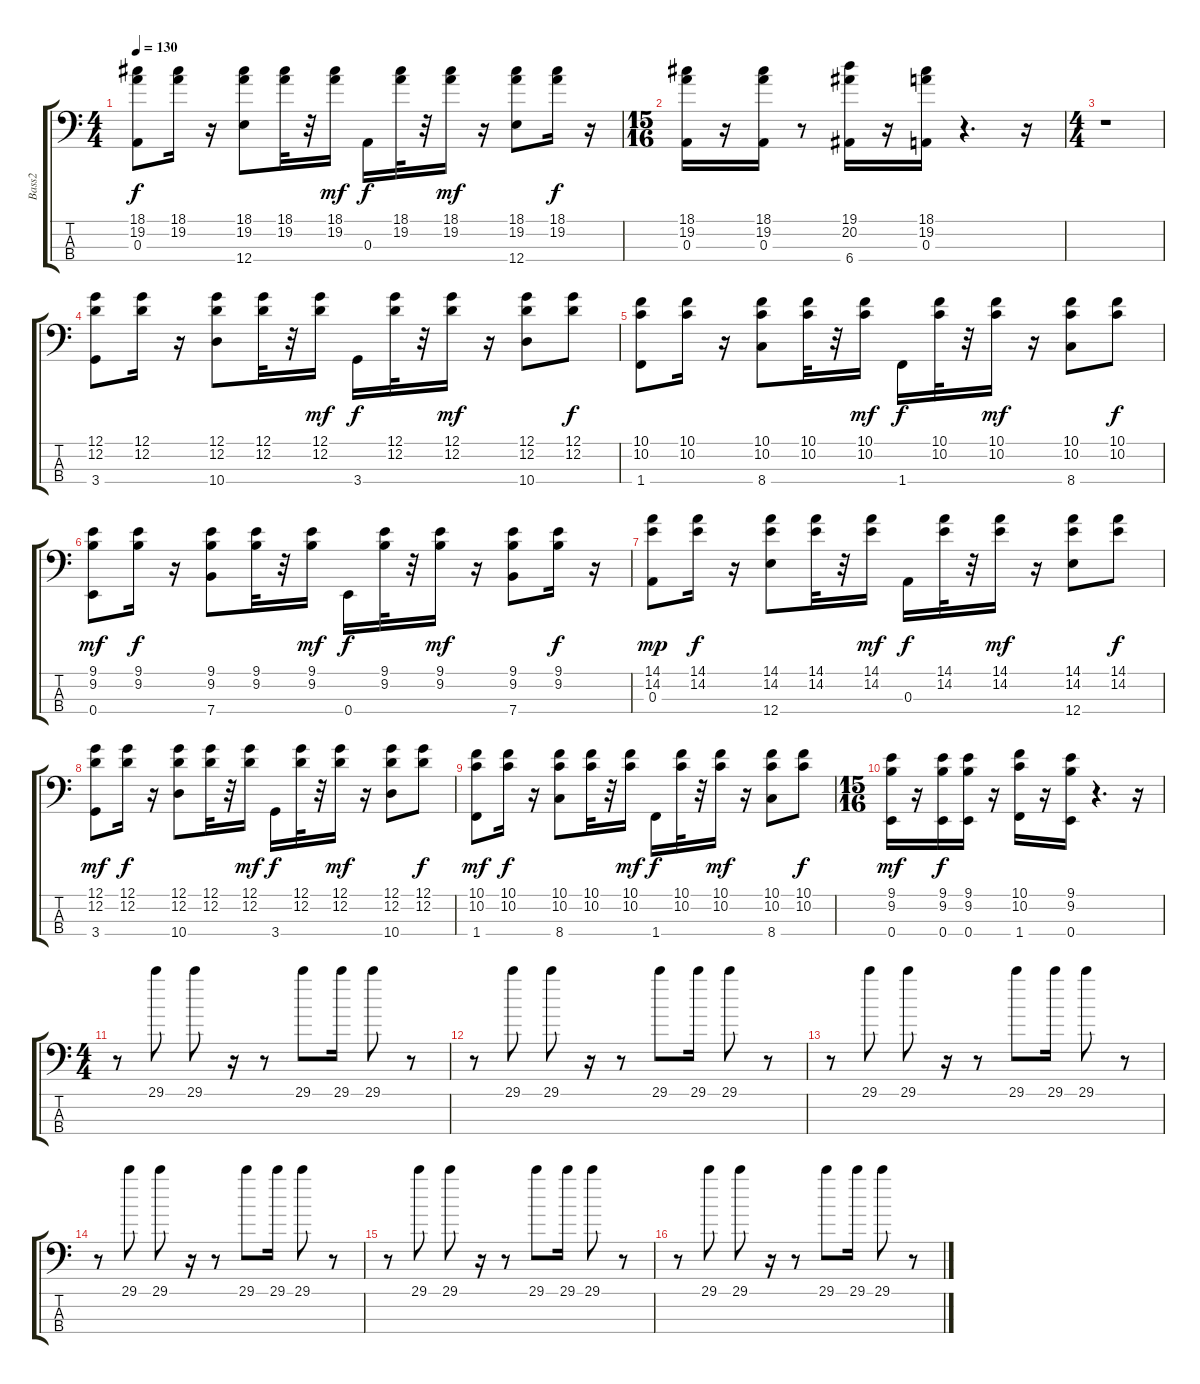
\track ("Bass2" "Bass2") {instrument slapbass1}
\staff {score tabs}
\tuning (G2 D2 A1 E1) {hide}
\ts (4 4)
\tempo 130
\clef f4
\ks c
(18.1 19.2 0.3).8{dy f} (18.1 19.2).16 r.16 (18.1 19.2 12.4).8 (18.1 19.2).32 r.32 (18.1 19.2).16{dy mf} 0.3.16{dy f} (18.1 19.2).32 r.32 (18.1 19.2).16{dy mf} r.16 (18.1 19.2 12.4).8 (18.1 19.2).16{dy f} r.16 |
\ts (15 16)
(18.1 19.2 0.3).16 r.16 (18.1 19.2 0.3).16 r.8 (19.1 20.2 6.4).16 r.16 (18.1 19.2 0.3).16 r.4{d} r.16 |
\ts (4 4)
r.1 |
(12.1 12.2 3.4).8 (12.1 12.2).16 r.16 (12.1 12.2 10.4).8 (12.1 12.2).32 r.32 (12.1 12.2).16{dy mf} 3.4.16{dy f} (12.1 12.2).32 r.32 (12.1 12.2).16{dy mf} r.16 (12.1 12.2 10.4).8 (12.1 12.2).8{dy f} |
(10.1 10.2 1.4).8 (10.1 10.2).16 r.16 (10.1 10.2 8.4).8 (10.1 10.2).32 r.32 (10.1 10.2).16{dy mf} 1.4.16{dy f} (10.1 10.2).32 r.32 (10.1 10.2).16{dy mf} r.16 (10.1 10.2 8.4).8 (10.1 10.2).8{dy f} |
(9.1 9.2 0.4).8{dy mf} (9.1 9.2).16{dy f} r.16 (9.1 9.2 7.4).8 (9.1 9.2).32 r.32 (9.1 9.2).16{dy mf} 0.4.16{dy f} (9.1 9.2).32 r.32 (9.1 9.2).16{dy mf} r.16 (9.1 9.2 7.4).8 (9.1 9.2).16{dy f} r.16 |
(14.1 14.2 0.3).8{dy mp} (14.1 14.2).16{dy f} r.16 (14.1 14.2 12.4).8 (14.1 14.2).32 r.32 (14.1 14.2).16{dy mf} 0.3.16{dy f} (14.1 14.2).32 r.32 (14.1 14.2).16{dy mf} r.16 (14.1 14.2 12.4).8 (14.1 14.2).8{dy f} |
(12.1 12.2 3.4).8{dy mf} (12.1 12.2).16{dy f} r.16 (12.1 12.2 10.4).8 (12.1 12.2).32 r.32 (12.1 12.2).16{dy mf} 3.4.16{dy f} (12.1 12.2).32 r.32 (12.1 12.2).16{dy mf} r.16 (12.1 12.2 10.4).8 (12.1 12.2).8{dy f} |
(10.1 10.2 1.4).8{dy mf} (10.1 10.2).16{dy f} r.16 (10.1 10.2 8.4).8 (10.1 10.2).32 r.32 (10.1 10.2).16{dy mf} 1.4.16{dy f} (10.1 10.2).32 r.32 (10.1 10.2).16{dy mf} r.16 (10.1 10.2 8.4).8 (10.1 10.2).8{dy f} |
\ts (15 16)
(9.1 9.2 0.4).16{dy mf} r.16 (9.1 9.2 0.4).16{dy f} (9.1 9.2 0.4).16 r.16 (10.1 10.2 1.4).16 r.16 (9.1 9.2 0.4).16 r.4{d} r.16 |
\ts (4 4)
r.8 29.1.8 29.1.8 r.16 r.8 29.1.8 29.1.16 29.1.8 r.8 |
r.8 29.1.8 29.1.8 r.16 r.8 29.1.8 29.1.16 29.1.8 r.8 |
r.8 29.1.8 29.1.8 r.16 r.8 29.1.8 29.1.16 29.1.8 r.8 |
r.8 29.1.8 29.1.8 r.16 r.8 29.1.8 29.1.16 29.1.8 r.8 |
r.8 29.1.8 29.1.8 r.16 r.8 29.1.8 29.1.16 29.1.8 r.8 |
r.8 29.1.8 29.1.8 r.16 r.8 29.1.8 29.1.16 29.1.8 r.8
